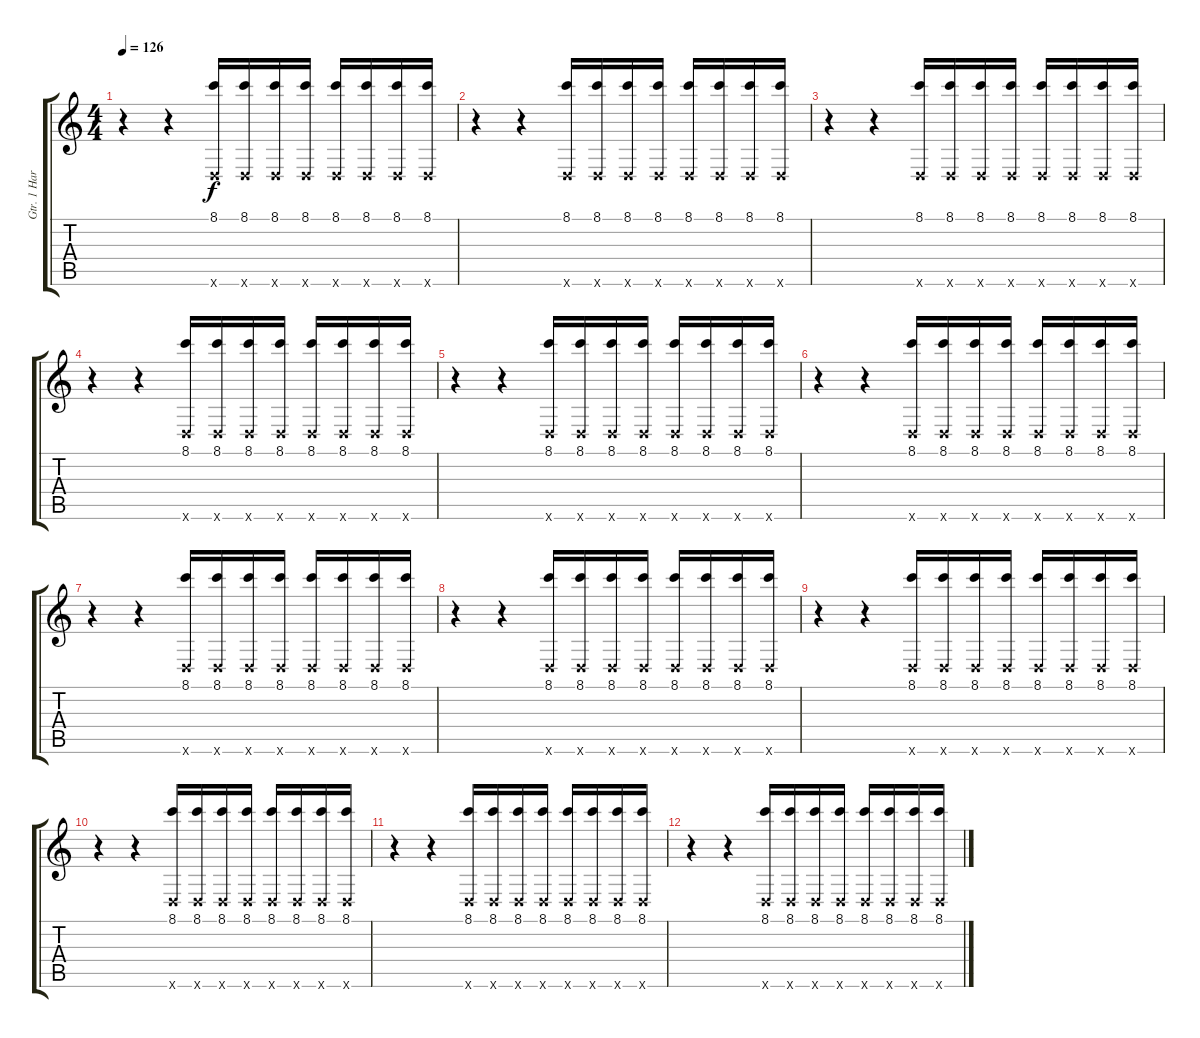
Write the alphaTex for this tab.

\track ("Gtr. 1 Harmonics" "Gtr. 1 Har") {instrument distortionguitar}
\staff {score tabs}
\tuning (E4 B3 G3 D3 A2 D2) {hide}
\ts (4 4)
\tempo 126
\clef g2
\ks c
r.4{dy f} r.4 (8.1 0.6{x}).16 (8.1 0.6{x}).16 (8.1 0.6{x}).16 (8.1 0.6{x}).16 (8.1 0.6{x}).16 (8.1 0.6{x}).16 (8.1 0.6{x}).16 (8.1 0.6{x}).16 |
r.4 r.4 (8.1 0.6{x}).16 (8.1 0.6{x}).16 (8.1 0.6{x}).16 (8.1 0.6{x}).16 (8.1 0.6{x}).16 (8.1 0.6{x}).16 (8.1 0.6{x}).16 (8.1 0.6{x}).16 |
r.4 r.4 (8.1 0.6{x}).16 (8.1 0.6{x}).16 (8.1 0.6{x}).16 (8.1 0.6{x}).16 (8.1 0.6{x}).16 (8.1 0.6{x}).16 (8.1 0.6{x}).16 (8.1 0.6{x}).16 |
r.4 r.4 (8.1 0.6{x}).16 (8.1 0.6{x}).16 (8.1 0.6{x}).16 (8.1 0.6{x}).16 (8.1 0.6{x}).16 (8.1 0.6{x}).16 (8.1 0.6{x}).16 (8.1 0.6{x}).16 |
r.4 r.4 (8.1 0.6{x}).16 (8.1 0.6{x}).16 (8.1 0.6{x}).16 (8.1 0.6{x}).16 (8.1 0.6{x}).16 (8.1 0.6{x}).16 (8.1 0.6{x}).16 (8.1 0.6{x}).16 |
r.4 r.4 (8.1 0.6{x}).16 (8.1 0.6{x}).16 (8.1 0.6{x}).16 (8.1 0.6{x}).16 (8.1 0.6{x}).16 (8.1 0.6{x}).16 (8.1 0.6{x}).16 (8.1 0.6{x}).16 |
r.4 r.4 (8.1 0.6{x}).16 (8.1 0.6{x}).16 (8.1 0.6{x}).16 (8.1 0.6{x}).16 (8.1 0.6{x}).16 (8.1 0.6{x}).16 (8.1 0.6{x}).16 (8.1 0.6{x}).16 |
r.4 r.4 (8.1 0.6{x}).16 (8.1 0.6{x}).16 (8.1 0.6{x}).16 (8.1 0.6{x}).16 (8.1 0.6{x}).16 (8.1 0.6{x}).16 (8.1 0.6{x}).16 (8.1 0.6{x}).16 |
r.4 r.4 (8.1 0.6{x}).16 (8.1 0.6{x}).16 (8.1 0.6{x}).16 (8.1 0.6{x}).16 (8.1 0.6{x}).16 (8.1 0.6{x}).16 (8.1 0.6{x}).16 (8.1 0.6{x}).16 |
r.4 r.4 (8.1 0.6{x}).16 (8.1 0.6{x}).16 (8.1 0.6{x}).16 (8.1 0.6{x}).16 (8.1 0.6{x}).16 (8.1 0.6{x}).16 (8.1 0.6{x}).16 (8.1 0.6{x}).16 |
r.4 r.4 (8.1 0.6{x}).16 (8.1 0.6{x}).16 (8.1 0.6{x}).16 (8.1 0.6{x}).16 (8.1 0.6{x}).16 (8.1 0.6{x}).16 (8.1 0.6{x}).16 (8.1 0.6{x}).16 |
r.4 r.4 (8.1 0.6{x}).16 (8.1 0.6{x}).16 (8.1 0.6{x}).16 (8.1 0.6{x}).16 (8.1 0.6{x}).16 (8.1 0.6{x}).16 (8.1 0.6{x}).16 (8.1 0.6{x}).16
